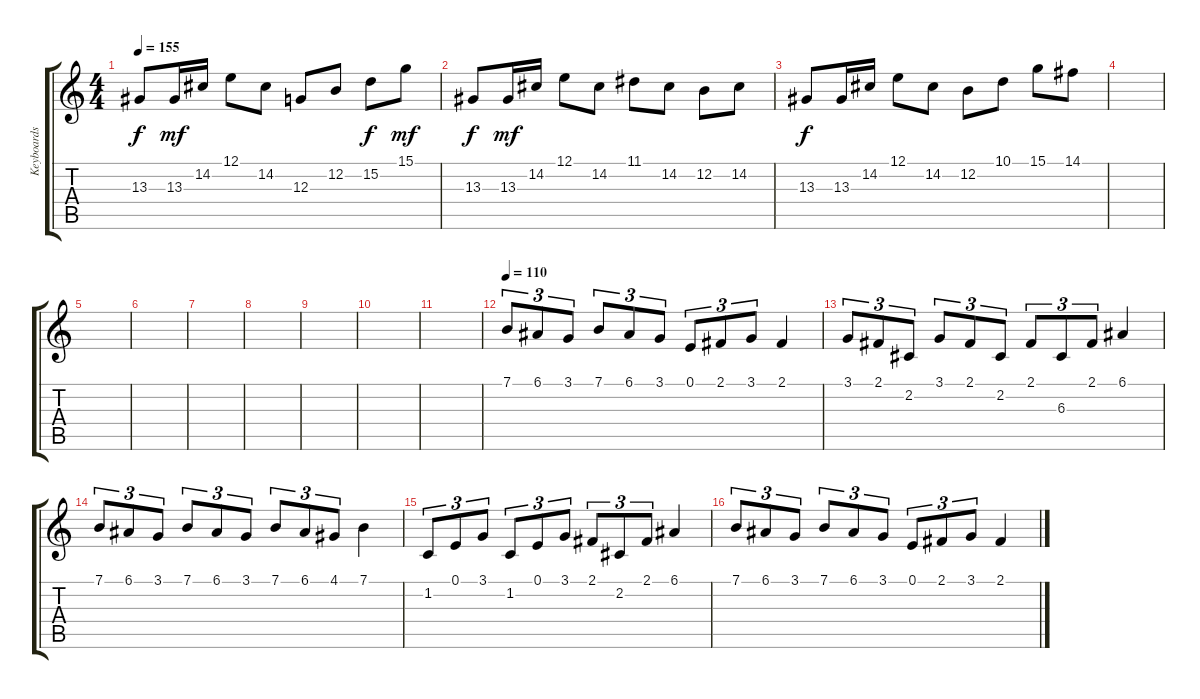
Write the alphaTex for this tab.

\track ("Keyboards Lead" "Keyboards ") {instrument stringensemble1}
\staff {score tabs}
\tuning (E4 B3 G3 D3 A2 E2) {hide}
\ts (4 4)
\tempo 155
\clef g2
\ks c
13.3.8{dy f} 13.3.16{dy mf} 14.2.16 12.1.8 14.2.8 12.3.8 12.2.8 15.2.8{dy f} 15.1.8{dy mf} |
13.3.8{dy f} 13.3.16{dy mf} 14.2.16 12.1.8 14.2.8 11.1.8 14.2.8 12.2.8 14.2.8 |
13.3.8{dy f} 13.3.16 14.2.16 12.1.8 14.2.8 12.2.8 10.1.8 15.1.8 14.1.8 |
|
|
|
|
|
|
|
|
\tempo 110
7.1.8{tu (3 2) instrument musicbox} 6.1.8{tu (3 2)} 3.1.8{tu (3 2)} 7.1.8{tu (3 2)} 6.1.8{tu (3 2)} 3.1.8{tu (3 2)} 0.1.8{tu (3 2)} 2.1.8{tu (3 2)} 3.1.8{tu (3 2)} 2.1.4 |
3.1.8{tu (3 2)} 2.1.8{tu (3 2)} 2.2.8{tu (3 2)} 3.1.8{tu (3 2)} 2.1.8{tu (3 2)} 2.2.8{tu (3 2)} 2.1.8{tu (3 2)} 6.3.8{tu (3 2)} 2.1.8{tu (3 2)} 6.1.4 |
7.1.8{tu (3 2)} 6.1.8{tu (3 2)} 3.1.8{tu (3 2)} 7.1.8{tu (3 2)} 6.1.8{tu (3 2)} 3.1.8{tu (3 2)} 7.1.8{tu (3 2)} 6.1.8{tu (3 2)} 4.1.8{tu (3 2)} 7.1.4 |
1.2.8{tu (3 2)} 0.1.8{tu (3 2)} 3.1.8{tu (3 2)} 1.2.8{tu (3 2)} 0.1.8{tu (3 2)} 3.1.8{tu (3 2)} 2.1.8{tu (3 2)} 2.2.8{tu (3 2)} 2.1.8{tu (3 2)} 6.1.4 |
7.1.8{tu (3 2)} 6.1.8{tu (3 2)} 3.1.8{tu (3 2)} 7.1.8{tu (3 2)} 6.1.8{tu (3 2)} 3.1.8{tu (3 2)} 0.1.8{tu (3 2)} 2.1.8{tu (3 2)} 3.1.8{tu (3 2)} 2.1.4
